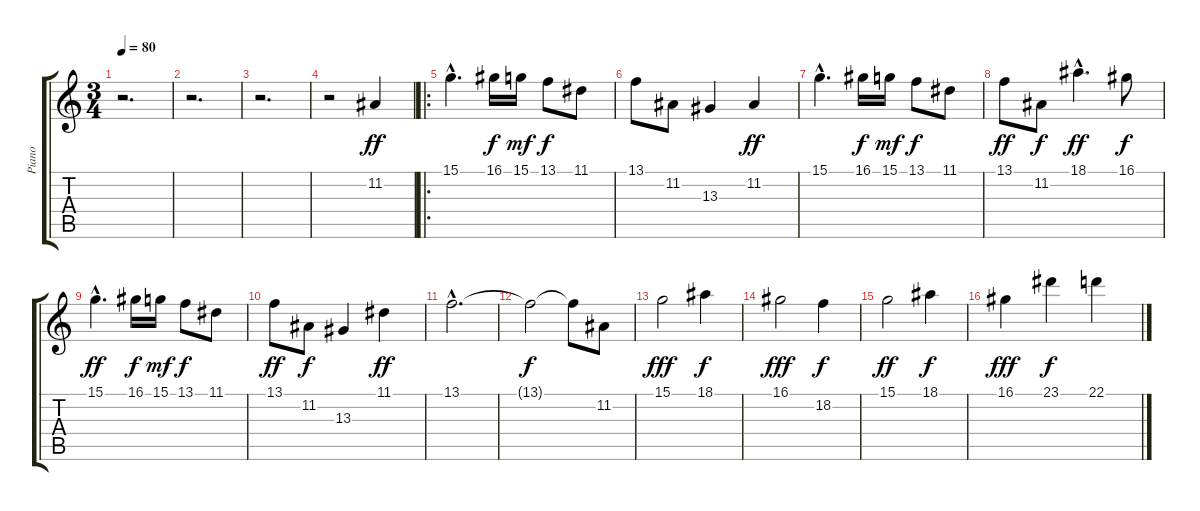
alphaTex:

\track ("Piano" "Piano") {instrument acousticgrandpiano}
\staff {score tabs}
\tuning (E4 B3 G3 D3 A2 E2) {hide}
\ts (3 4)
\tempo 80
\clef g2
\ks c
r.2{d dy ff instrument acousticgrandpiano} |
r.2{d} |
r.2{d} |
r.2 11.2.4 |
\ro
15.1{hac}.4{d} 16.1.16{dy f} 15.1.16{dy mf} 13.1.8{dy f} 11.1.8 |
13.1.8 11.2.8 13.3.4 11.2.4{dy ff} |
15.1{hac}.4{d} 16.1.16{dy f} 15.1.16{dy mf} 13.1.8{dy f} 11.1.8 |
13.1.8{dy ff} 11.2.8{dy f} 18.1{hac}.4{d dy ff} 16.1.8{dy f} |
15.1{hac}.4{d dy ff} 16.1.16{dy f} 15.1.16{dy mf} 13.1.8{dy f} 11.1.8 |
13.1.8{dy ff} 11.2.8{dy f} 13.3.4 11.1.4{dy ff} |
13.1{hac}.2{d} |
13.1{t}.2{dy f} 13.1{t}.8 11.2.8 |
15.1.2{dy fff} 18.1.4{dy f} |
16.1.2{dy fff} 18.2.4{dy f} |
15.1.2{dy ff} 18.1.4{dy f} |
16.1.4{dy fff} 23.1.4{dy f} 22.1.4
